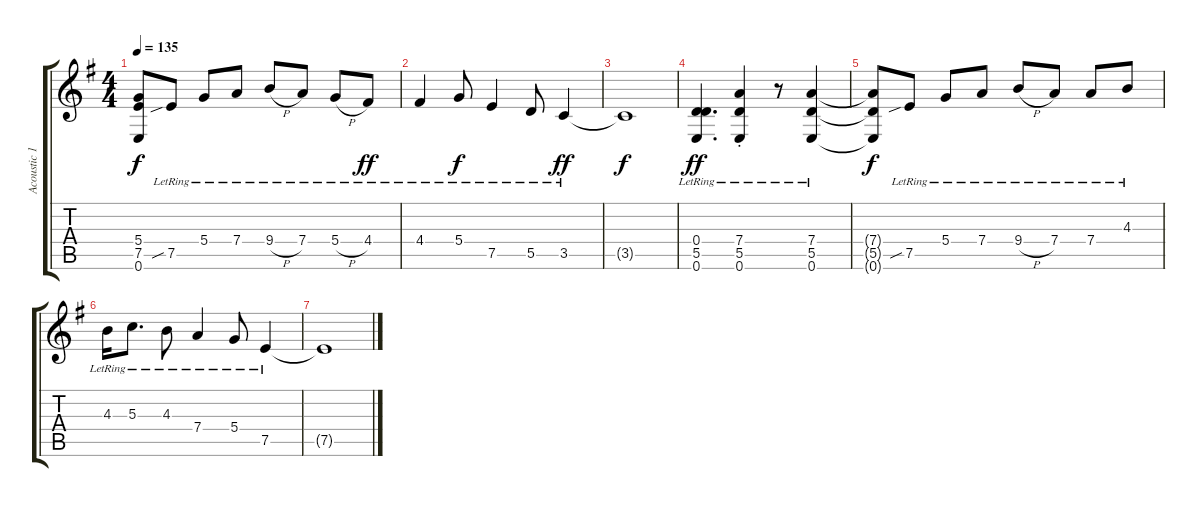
\track ("Acoustic 1" "Acoustic 1") {instrument acousticguitarnylon}
\staff {score tabs}
\tuning (E4 B3 G3 D3 A2 E2) {hide}
\ts (4 4)
\tempo 135
\clef g2
\ks g
(5.4{t} 7.5{t} 0.6{t}).8{dy f} 7.5{sib lr}.8 5.4{lr}.8 7.4{lr}.8 9.4{h lr}.8 7.4{lr}.8 5.4{h lr}.8 4.4{lr}.8{dy ff} |
4.4{lr}.4 5.4{lr}.8{dy f} 7.5{lr}.4 5.5{lr}.8 3.5{lr}.4{dy ff} |
3.5{t}.1{dy f} |
(0.4{lr} 5.5{lr} 0.6{lr}).4{d dy ff} (7.4{st lr} 5.5{st lr} 0.6{st lr}).4 r.8 (7.4{lr} 5.5{lr} 0.6{lr}).4 |
(7.4{t} 5.5{t} 0.6{t}).8{dy f} 7.5{sib lr}.8 5.4{lr}.8 7.4{lr}.8 9.4{h lr}.8 7.4{lr}.8 7.4{lr}.8 4.3{lr}.8 |
4.3{lr}.16 5.3{lr}.8{d} 4.3{lr}.8 7.4{lr}.4 5.4{lr}.8 7.5{lr}.4 |
7.5{t}.1
